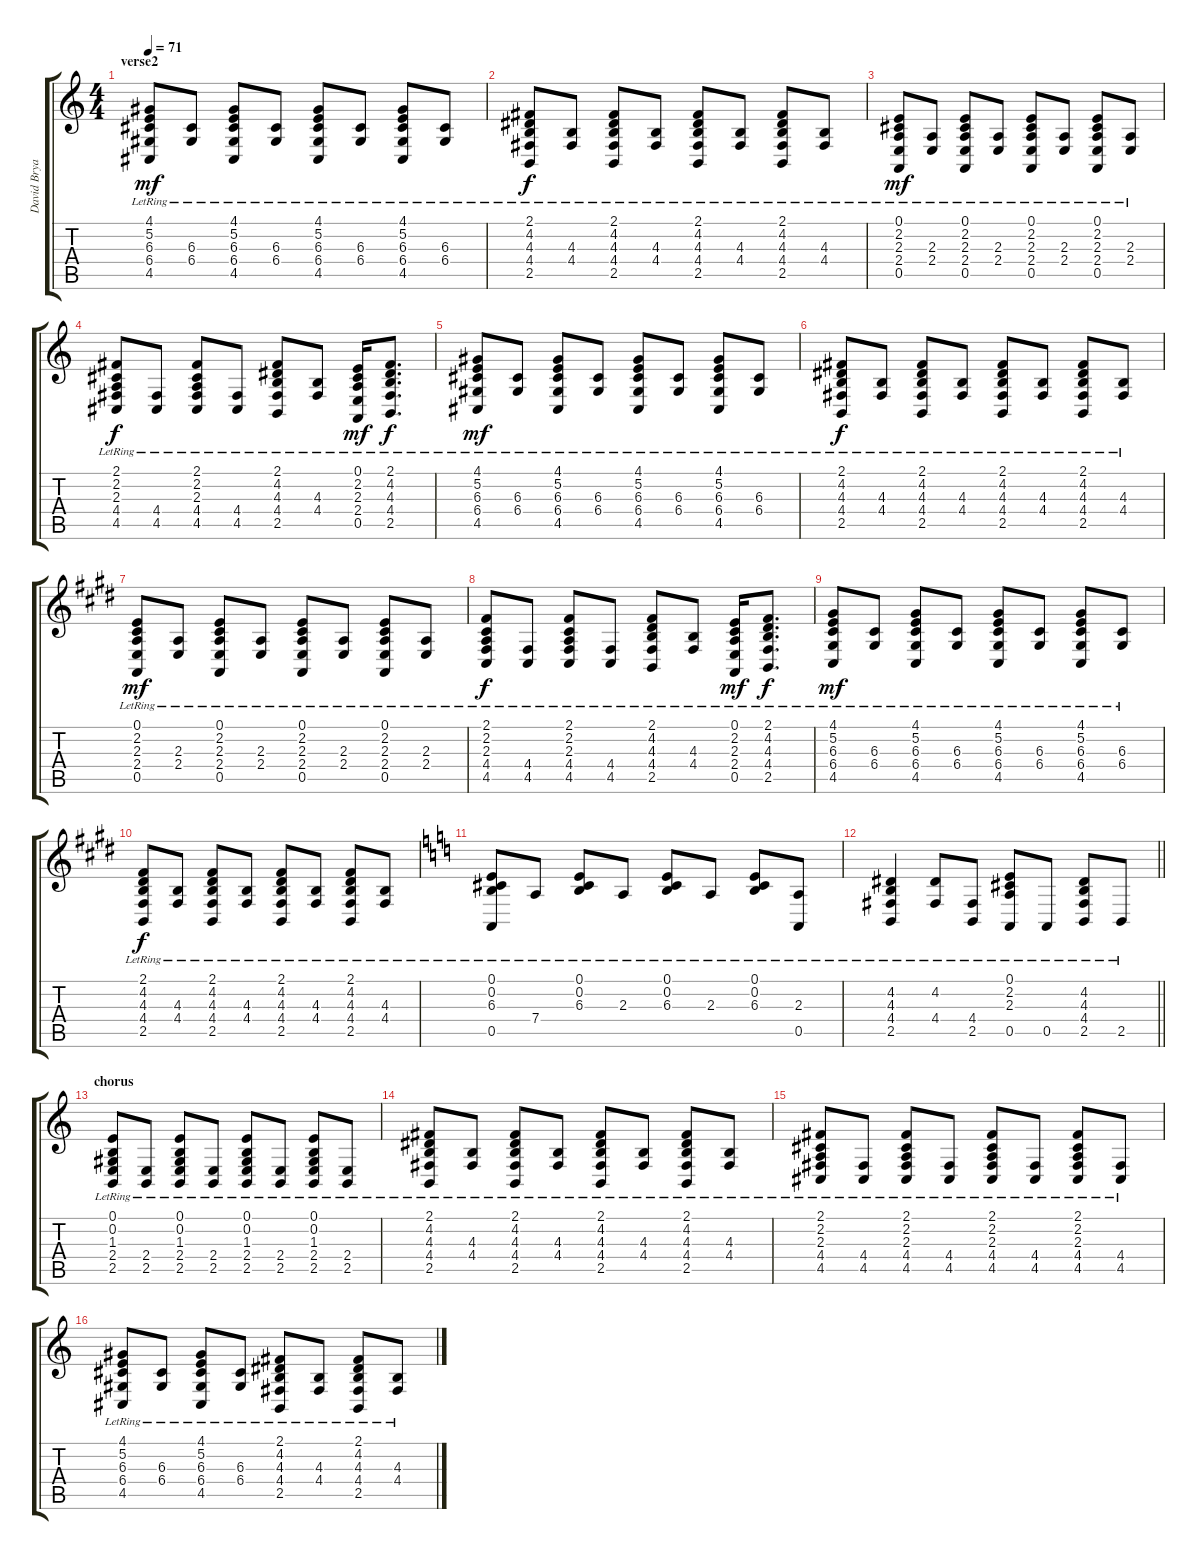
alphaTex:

\track ("David Bryan" "David Brya") {instrument brightacousticpiano}
\staff {score tabs}
\tuning (E4 B3 G3 D3 A2 E2) {hide}
\ts (4 4)
\section ("" "verse2")
\tempo 71
\clef g2
\ks c
(4.1{lr} 5.2{lr} 6.3{lr} 6.4{lr} 4.5{lr}).8{dy mf} (6.3{lr} 6.4{lr}).8 (4.1{lr} 5.2{lr} 6.3{lr} 6.4{lr} 4.5{lr}).8 (6.3{lr} 6.4{lr}).8 (4.1{lr} 5.2{lr} 6.3{lr} 6.4{lr} 4.5{lr}).8 (6.3{lr} 6.4{lr}).8 (4.1{lr} 5.2{lr} 6.3{lr} 6.4{lr} 4.5{lr}).8 (6.3{lr} 6.4{lr}).8 |
(2.1{lr} 4.2{lr} 4.3{lr} 4.4{lr} 2.5{lr}).8{dy f} (4.3{lr} 4.4{lr}).8 (2.1{lr} 4.2{lr} 4.3{lr} 4.4{lr} 2.5{lr}).8 (4.3{lr} 4.4{lr}).8 (2.1{lr} 4.2{lr} 4.3{lr} 4.4{lr} 2.5{lr}).8 (4.3{lr} 4.4{lr}).8 (2.1{lr} 4.2{lr} 4.3{lr} 4.4{lr} 2.5{lr}).8 (4.3{lr} 4.4{lr}).8 |
(0.1{lr} 2.2{lr} 2.3{lr} 2.4{lr} 0.5{lr}).8{dy mf} (2.3{lr} 2.4{lr}).8 (0.1{lr} 2.2{lr} 2.3{lr} 2.4{lr} 0.5{lr}).8 (2.3{lr} 2.4{lr}).8 (0.1{lr} 2.2{lr} 2.3{lr} 2.4{lr} 0.5{lr}).8 (2.3{lr} 2.4{lr}).8 (0.1{lr} 2.2{lr} 2.3{lr} 2.4{lr} 0.5{lr}).8 (2.3{lr} 2.4{lr}).8 |
(2.1{lr} 2.2 2.3{lr} 4.4{lr} 4.5{lr}).8{dy f} (4.4{lr} 4.5{lr}).8 (2.1{lr} 2.2{lr} 2.3{lr} 4.4{lr} 4.5).8 (4.4{lr} 4.5{lr}).8 (2.1{lr} 4.2{lr} 4.3{lr} 4.4{lr} 2.5{lr}).8 (4.3{lr} 4.4{lr}).8 (0.1{lr} 2.2{lr} 2.3{lr} 2.4{lr} 0.5{lr}).16{dy mf} (2.1{lr} 4.2{lr} 4.3{lr} 4.4{lr} 2.5{lr}).8{d dy f} |
(4.1{lr} 5.2{lr} 6.3{lr} 6.4{lr} 4.5{lr}).8{dy mf} (6.3{lr} 6.4{lr}).8 (4.1{lr} 5.2{lr} 6.3{lr} 6.4{lr} 4.5{lr}).8 (6.3{lr} 6.4{lr}).8 (4.1{lr} 5.2{lr} 6.3{lr} 6.4{lr} 4.5{lr}).8 (6.3{lr} 6.4{lr}).8 (4.1{lr} 5.2{lr} 6.3{lr} 6.4{lr} 4.5{lr}).8 (6.3{lr} 6.4{lr}).8 |
(2.1{lr} 4.2{lr} 4.3{lr} 4.4{lr} 2.5{lr}).8{dy f} (4.3{lr} 4.4{lr}).8 (2.1{lr} 4.2{lr} 4.3{lr} 4.4{lr} 2.5{lr}).8 (4.3{lr} 4.4{lr}).8 (2.1{lr} 4.2{lr} 4.3{lr} 4.4{lr} 2.5{lr}).8 (4.3{lr} 4.4{lr}).8 (2.1{lr} 4.2{lr} 4.3{lr} 4.4{lr} 2.5{lr}).8 (4.3{lr} 4.4{lr}).8 |
\ks e
(0.1{lr} 2.2{lr} 2.3{lr} 2.4{lr} 0.5{lr}).8{dy mf} (2.3{lr} 2.4{lr}).8 (0.1{lr} 2.2{lr} 2.3{lr} 2.4{lr} 0.5{lr}).8 (2.3{lr} 2.4{lr}).8 (0.1{lr} 2.2{lr} 2.3{lr} 2.4{lr} 0.5{lr}).8 (2.3{lr} 2.4{lr}).8 (0.1{lr} 2.2{lr} 2.3{lr} 2.4{lr} 0.5{lr}).8 (2.3{lr} 2.4{lr}).8 |
(2.1{lr} 2.2{lr} 2.3{lr} 4.4{lr} 4.5{lr}).8{dy f} (4.4{lr} 4.5{lr}).8 (2.1{lr} 2.2{lr} 2.3{lr} 4.4{lr} 4.5{lr}).8 (4.4{lr} 4.5{lr}).8 (2.1{lr} 4.2{lr} 4.3{lr} 4.4{lr} 2.5{lr}).8 (4.3{lr} 4.4{lr}).8 (0.1{lr} 2.2{lr} 2.3{lr} 2.4{lr} 0.5{lr}).16{dy mf} (2.1{lr} 4.2{lr} 4.3{lr} 4.4{lr} 2.5{lr}).8{d dy f} |
(4.1{lr} 5.2{lr} 6.3{lr} 6.4{lr} 4.5{lr}).8{dy mf} (6.3{lr} 6.4{lr}).8 (4.1{lr} 5.2{lr} 6.3{lr} 6.4{lr} 4.5{lr}).8 (6.3{lr} 6.4{lr}).8 (4.1{lr} 5.2{lr} 6.3{lr} 6.4{lr} 4.5{lr}).8 (6.3{lr} 6.4{lr}).8 (4.1{lr} 5.2{lr} 6.3{lr} 6.4{lr} 4.5{lr}).8 (6.3{lr} 6.4{lr}).8 |
(2.1{lr} 4.2{lr} 4.3{lr} 4.4{lr} 2.5{lr}).8{dy f} (4.3{lr} 4.4{lr}).8 (2.1{lr} 4.2{lr} 4.3{lr} 4.4{lr} 2.5{lr}).8 (4.3{lr} 4.4{lr}).8 (2.1{lr} 4.2{lr} 4.3{lr} 4.4{lr} 2.5{lr}).8 (4.3{lr} 4.4{lr}).8 (2.1{lr} 4.2{lr} 4.3{lr} 4.4{lr} 2.5{lr}).8 (4.3{lr} 4.4{lr}).8 |
\ks c
(0.1{lr} 0.2{lr} 6.3{lr} 0.5{lr}).8 7.4{lr}.8 (0.1{lr} 0.2{lr} 6.3{lr}).8 2.3{lr}.8 (0.1{lr} 0.2{lr} 6.3{lr}).8 2.3{lr}.8 (0.1{lr} 0.2{lr} 6.3{lr}).8 (2.3{lr} 0.5{lr}).8 |
\barLineRight lightlight
(4.2{lr} 4.3{lr} 4.4{lr} 2.5{lr}).4 (4.2{lr} 4.4{lr}).8 (4.4{lr} 2.5{lr}).8 (0.1{lr} 2.2{lr} 2.3{lr} 0.5{lr}).8 0.5{lr}.8 (4.2{lr} 4.3{lr} 4.4{lr} 2.5{lr}).8 2.5{lr}.8 |
\section ("" "chorus")
(0.1{lr} 0.2{lr} 1.3{lr} 2.4{lr} 2.5{lr}).8 (2.4{lr} 2.5{lr}).8 (0.1{lr} 0.2{lr} 1.3{lr} 2.4{lr} 2.5{lr}).8 (2.4{lr} 2.5{lr}).8 (0.1{lr} 0.2{lr} 1.3{lr} 2.4{lr} 2.5{lr}).8 (2.4{lr} 2.5{lr}).8 (0.1{lr} 0.2{lr} 1.3{lr} 2.4{lr} 2.5{lr}).8 (2.4{lr} 2.5{lr}).8 |
(2.1{lr} 4.2{lr} 4.3{lr} 4.4{lr} 2.5{lr}).8 (4.3{lr} 4.4{lr}).8 (2.1{lr} 4.2{lr} 4.3{lr} 4.4{lr} 2.5{lr}).8 (4.3{lr} 4.4{lr}).8 (2.1{lr} 4.2{lr} 4.3{lr} 4.4{lr} 2.5{lr}).8 (4.3{lr} 4.4{lr}).8 (2.1{lr} 4.2{lr} 4.3{lr} 4.4{lr} 2.5{lr}).8 (4.3{lr} 4.4{lr}).8 |
(2.1{lr} 2.2{lr} 2.3{lr} 4.4{lr} 4.5{lr}).8 (4.4{lr} 4.5{lr}).8 (2.1{lr} 2.2{lr} 2.3{lr} 4.4{lr} 4.5{lr}).8 (4.4{lr} 4.5{lr}).8 (2.1{lr} 2.2{lr} 2.3{lr} 4.4{lr} 4.5{lr}).8 (4.4{lr} 4.5{lr}).8 (2.1{lr} 2.2{lr} 2.3{lr} 4.4{lr} 4.5{lr}).8 (4.4{lr} 4.5{lr}).8 |
(4.1{lr} 5.2{lr} 6.3{lr} 6.4{lr} 4.5{lr}).8 (6.3{lr} 6.4{lr}).8 (4.1{lr} 5.2{lr} 6.3{lr} 6.4{lr} 4.5{lr}).8 (6.3{lr} 6.4{lr}).8 (2.1{lr} 4.2{lr} 4.3{lr} 4.4{lr} 2.5{lr}).8 (4.3{lr} 4.4{lr}).8 (2.1{lr} 4.2{lr} 4.3{lr} 4.4{lr} 2.5{lr}).8 (4.3{lr} 4.4{lr}).8
